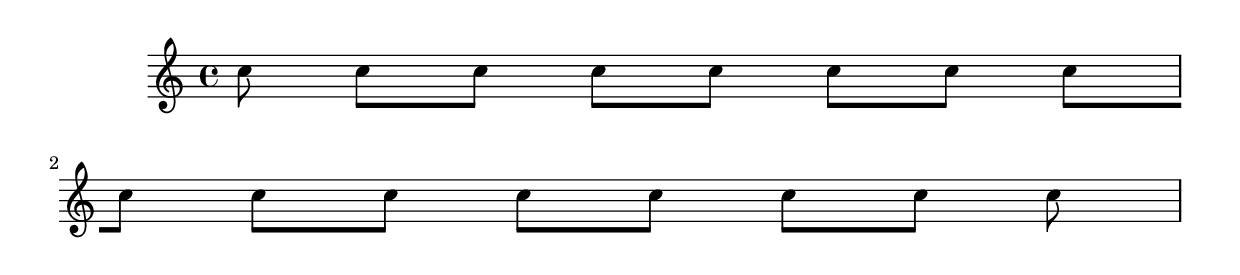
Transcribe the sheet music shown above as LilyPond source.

%% Do not edit this file; it is automatically
%% generated from LSR http://lsr.dsi.unimi.it
%% This file is in the public domain.
\version "2.13.10"

\header {
  lsrtags = "rhythms"

%% Translation of GIT committish: 341940d3830b59f93a80131471d622c2818afddb
  texidoces = "
Normalmente están prohibidos los saltos de línea si las barras
atraviesan las líneas divisorias.  Se puede cambiar este
comportamiento como se muestra aquí:

"
  doctitlees = "Barras que atraviesan saltos de línea"

%% Translation of GIT committish: d96023d8792c8af202c7cb8508010c0d3648899d
texidocde = "
Zeilenumbrüche sind normalerweise während Balken verboten.  Das kann geändert
werden.

"
  doctitlede = "Balken über Zeilenumbrüche"


%% Translation of GIT committish: b3196fadd8f42d05ba35e8ac42f7da3caf8a3079

  texidocfr = "
Il est normalement impensable qu'un saut de ligne tombe au milieu d'une
ligature.  LilyPond permet néanmoins de l'obtenir.

"
  doctitlefr = "Ligature au moment d'un saut de ligne"

  texidoc = "
Line breaks are normally forbidden when beams cross bar lines. This
behavior can be changed as shown:

"
  doctitle = "Beams across line breaks"
} % begin verbatim

\relative c'' {
  \override Beam #'breakable = ##t
  c8 c[ c] c[ c] c[ c] c[ \break
  c8] c[ c] c[ c] c[ c] c
}


